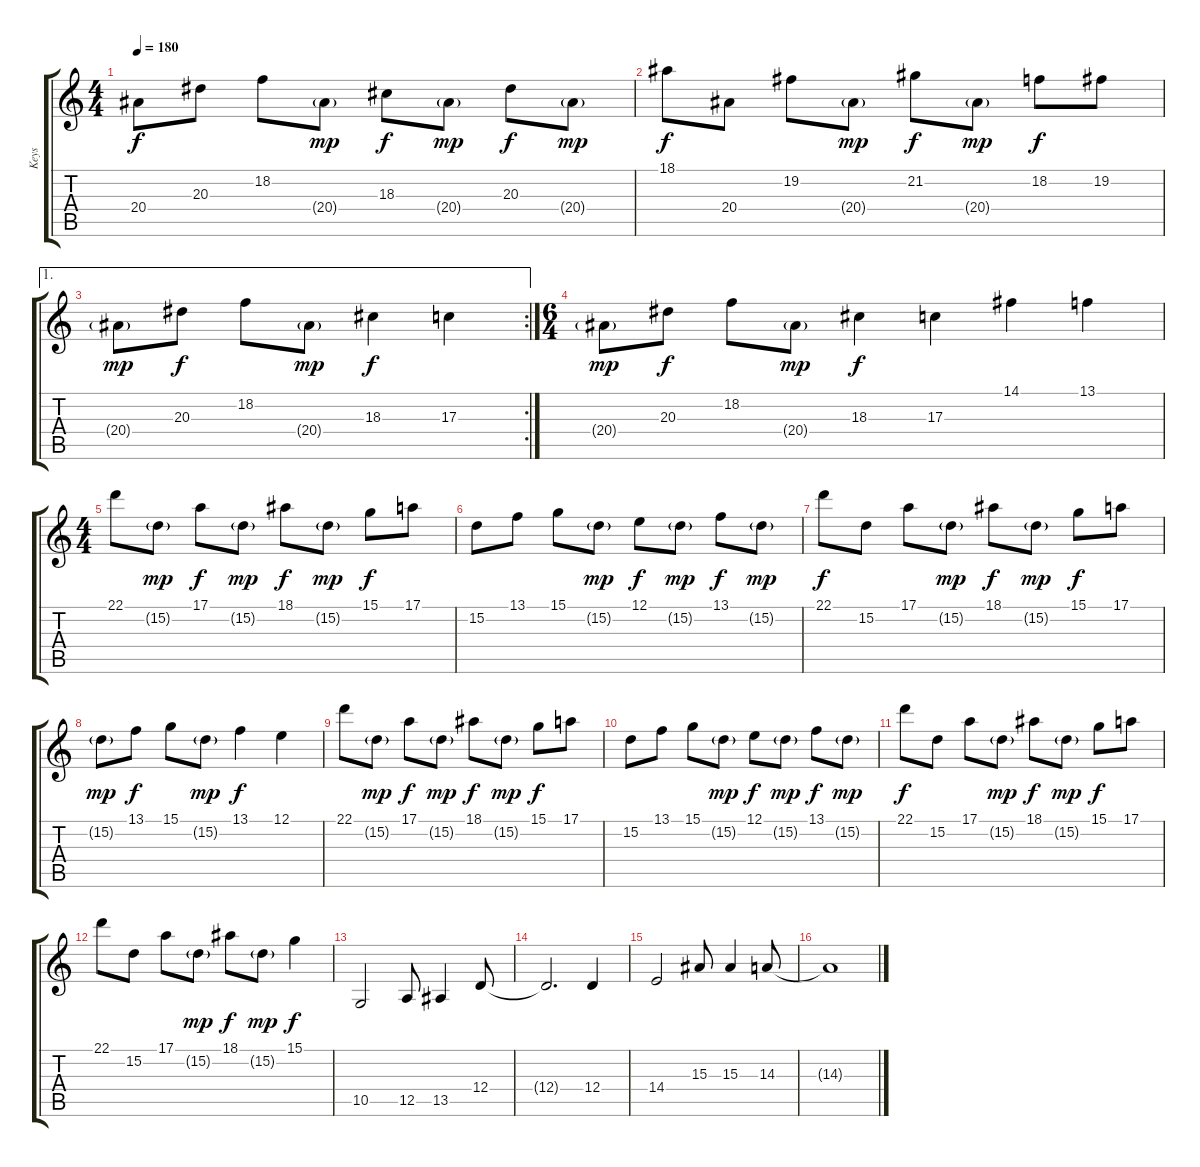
\track ("Keys" "Keys") {instrument synthstrings2}
\staff {score tabs}
\tuning (E4 B3 G3 D3 A2 E2) {hide}
\ts (4 4)
\tempo 180
\clef g2
\ks c
20.4.8{dy f} 20.3.8 18.2.8 20.4{g}.8{dy mp} 18.3.8{dy f} 20.4{g}.8{dy mp} 20.3.8{dy f} 20.4{g}.8{dy mp} |
18.1.8{dy f} 20.4.8 19.2.8 20.4{g}.8{dy mp} 21.2.8{dy f} 20.4{g}.8{dy mp} 18.2.8{dy f} 19.2.8 |
\ae 1
\rc 2
20.4{g}.8{dy mp} 20.3.8{dy f} 18.2.8 20.4{g}.8{dy mp} 18.3.4{dy f} 17.3.4 |
\ts (6 4)
20.4{g}.8{dy mp} 20.3.8{dy f} 18.2.8 20.4{g}.8{dy mp} 18.3.4{dy f} 17.3.4 14.1.4 13.1.4 |
\ts (4 4)
22.1.8 15.2{g}.8{dy mp} 17.1.8{dy f} 15.2{g}.8{dy mp} 18.1.8{dy f} 15.2{g}.8{dy mp} 15.1.8{dy f} 17.1.8 |
15.2.8 13.1.8 15.1.8 15.2{g}.8{dy mp} 12.1.8{dy f} 15.2{g}.8{dy mp} 13.1.8{dy f} 15.2{g}.8{dy mp} |
22.1.8{dy f} 15.2.8 17.1.8 15.2{g}.8{dy mp} 18.1.8{dy f} 15.2{g}.8{dy mp} 15.1.8{dy f} 17.1.8 |
15.2{g}.8{dy mp} 13.1.8{dy f} 15.1.8 15.2{g}.8{dy mp} 13.1.4{dy f} 12.1.4 |
22.1.8 15.2{g}.8{dy mp} 17.1.8{dy f} 15.2{g}.8{dy mp} 18.1.8{dy f} 15.2{g}.8{dy mp} 15.1.8{dy f} 17.1.8 |
15.2.8 13.1.8 15.1.8 15.2{g}.8{dy mp} 12.1.8{dy f} 15.2{g}.8{dy mp} 13.1.8{dy f} 15.2{g}.8{dy mp} |
22.1.8{dy f} 15.2.8 17.1.8 15.2{g}.8{dy mp} 18.1.8{dy f} 15.2{g}.8{dy mp} 15.1.8{dy f} 17.1.8 |
22.1.8 15.2.8 17.1.8 15.2{g}.8{dy mp} 18.1.8{dy f} 15.2{g}.8{dy mp} 15.1.4{dy f} |
10.5.2 12.5.8 13.5.4 12.4.8 |
12.4{t}.2{d} 12.4.4 |
14.4.2 15.3.8 15.3.4 14.3.8 |
14.3{t}.1
